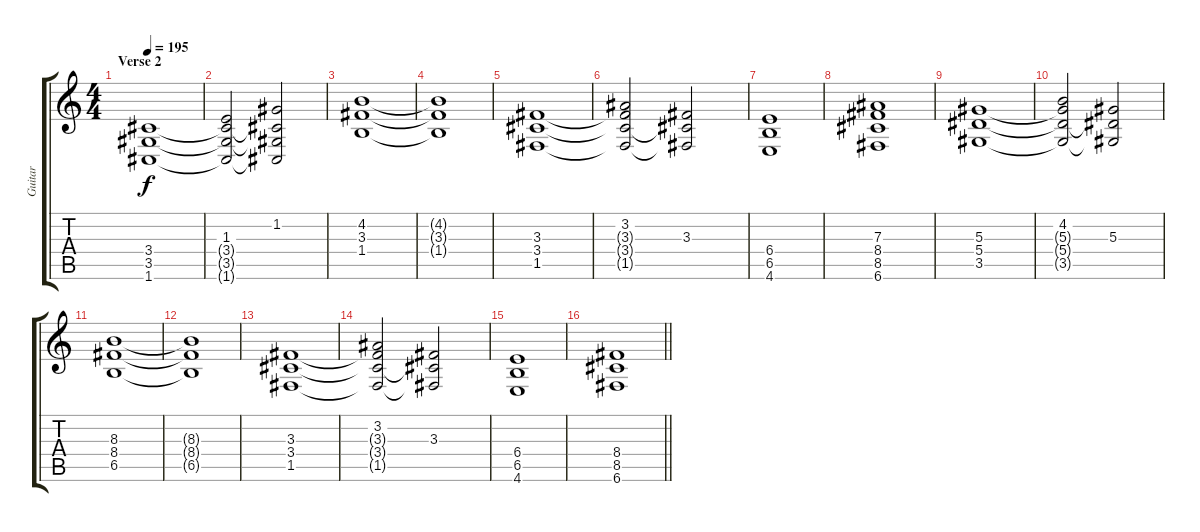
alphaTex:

\track ("Guitar" "Guitar") {instrument distortionguitar}
\staff {score tabs}
\tuning (C4 G3 Eb3 Bb2 F2 C2) {hide}
\ts (4 4)
\section ("" "Verse 2")
\tempo 195
\clef g2
\ks c
(3.4 3.5 1.6).1{dy f} |
(1.3 3.4{t} 3.5{t} 1.6{t}).2 (1.2 3.4{t} 3.5{t} 1.6{t}).2 |
(4.2 3.3 1.4).1 |
(4.2{t} 3.3{t} 1.4{t}).1 |
(3.3 3.4 1.5).1 |
(3.2 3.3{t} 3.4{t} 1.5{t}).2 (3.3 3.4{t} 1.5{t}).2 |
(6.4 6.5 4.6).1 |
(7.3 8.4 8.5 6.6).1 |
(5.3 5.4 3.5).1 |
(4.2 5.3{t} 5.4{t} 3.5{t}).2 (5.3 5.4{t} 3.5{t}).2 |
(8.3 8.4 6.5).1 |
(8.3{t} 8.4{t} 6.5{t}).1 |
(3.3 3.4 1.5).1 |
(3.2 3.3{t} 3.4{t} 1.5{t}).2 (3.3 3.4{t} 1.5{t}).2 |
(6.4 6.5 4.6).1 |
\barLineRight lightlight
(8.4 8.5 6.6).1
